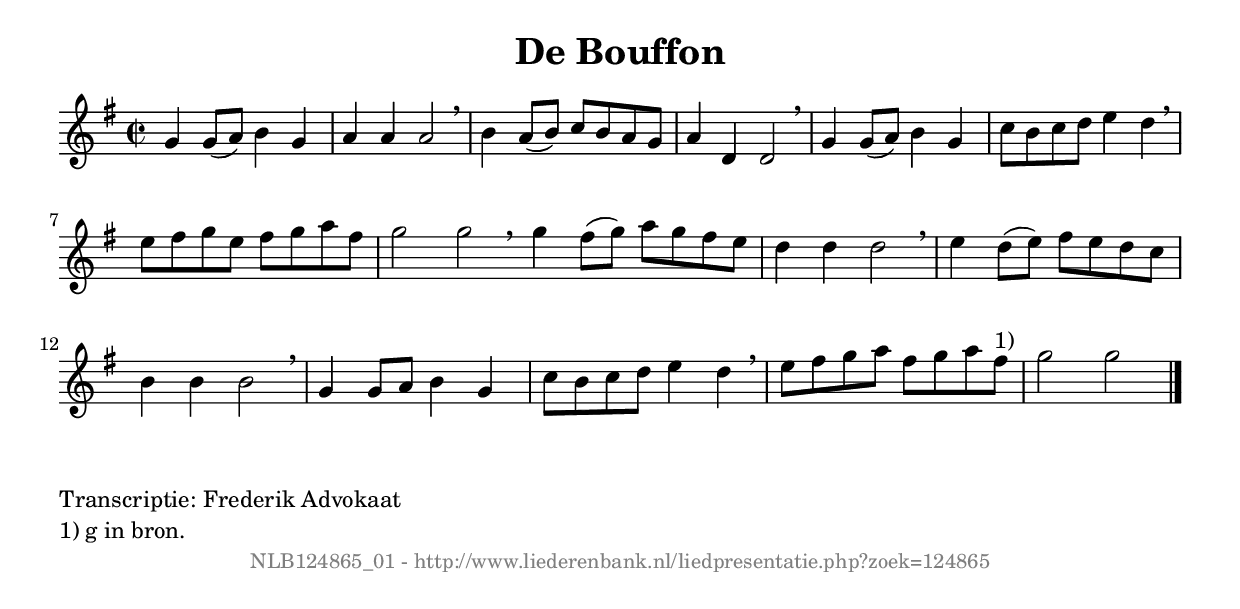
%
% produced by wce2krn 1.64 (7 June 2014)
%
\version"2.16"
#(append! paper-alist '(("long" . (cons (* 210 mm) (* 2000 mm)))))
#(set-default-paper-size "long")
sb = {\breathe}
mBreak = {\breathe }
bBreak = {\breathe }
x = {\once\override NoteHead #'style = #'cross }
gl=\glissando
itime={\override Staff.TimeSignature #'stencil = ##f }
ficta = {\once\set suggestAccidentals = ##t}
fine = {\once\override Score.RehearsalMark #'self-alignment-X = #1 \mark \markup {\italic{Fine}}}
dc = {\once\override Score.RehearsalMark #'self-alignment-X = #1 \mark \markup {\italic{D.C.}}}
dcf = {\once\override Score.RehearsalMark #'self-alignment-X = #1 \mark \markup {\italic{D.C. al Fine}}}
dcc = {\once\override Score.RehearsalMark #'self-alignment-X = #1 \mark \markup {\italic{D.C. al Coda}}}
ds = {\once\override Score.RehearsalMark #'self-alignment-X = #1 \mark \markup {\italic{D.S.}}}
dsf = {\once\override Score.RehearsalMark #'self-alignment-X = #1 \mark \markup {\italic{D.S. al Fine}}}
dsc = {\once\override Score.RehearsalMark #'self-alignment-X = #1 \mark \markup {\italic{D.S. al Coda}}}
pv = {\set Score.repeatCommands = #'((volta "1"))}
sv = {\set Score.repeatCommands = #'((volta "2"))}
tv = {\set Score.repeatCommands = #'((volta "3"))}
qv = {\set Score.repeatCommands = #'((volta "4"))}
xv = {\set Score.repeatCommands = #'((volta #f))}
\header{ tagline = ""
title = "De Bouffon"
}
\score {{
\key g \major
\relative g'
{
\set melismaBusyProperties = #'()
\time 2/2
\tempo 4=120
\override Score.MetronomeMark #'transparent = ##t
\override Score.RehearsalMark #'break-visibility = #(vector #t #t #f)
g4 g8( a) b4 g a a a2 \sb b4 a8( b) c b a g a4 d,4 d2 \mBreak \bar "|"
g4 g8( a) b4 g c8 b c d e4 d \sb e8 fis g e fis g a fis g2 g \bar ":|" \bBreak
g4 fis8( g) a g fis e d4 d d2 \sb e4 d8( e) fis e d c b4 b b2 \mBreak \bar "|"
g4 g8 a b4 g c8 b c d e4 d \sb e8 fis g a fis g a fis^"1)" g2 g \bar "|."
 }}
 \midi { }
 \layout {
            indent = 0.0\cm
}
}
\markup { \wordwrap-string #" 
Transcriptie: Frederik Advokaat

1) g in bron.
"}
\markup { \vspace #0 } \markup { \with-color #grey \fill-line { \center-column { \smaller "NLB124865_01 - http://www.liederenbank.nl/liedpresentatie.php?zoek=124865" } } }
